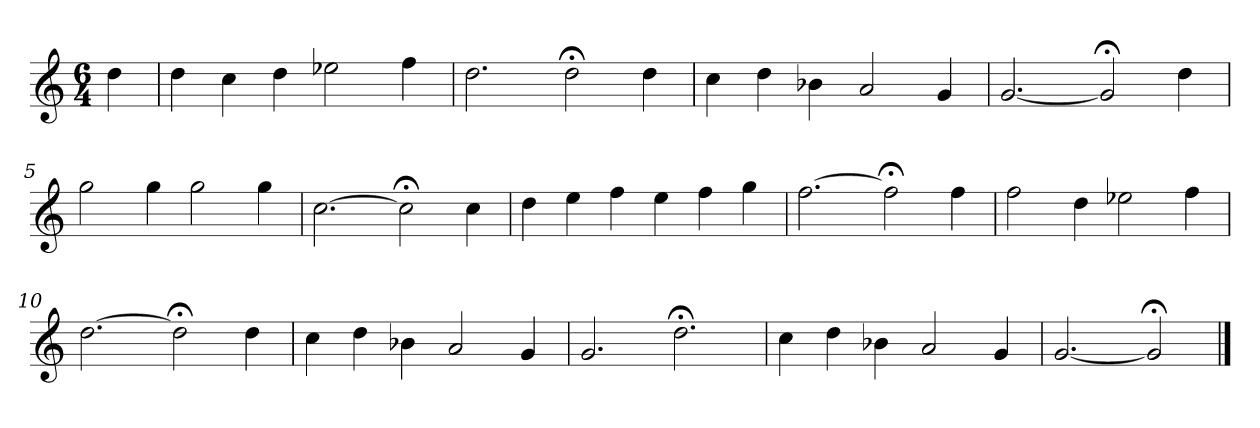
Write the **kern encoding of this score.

**kern
*part1
*staff1
*k[]
*G:mix
*M6/4
*MM120
=
4dd
=1
4dd
4cc
4dd
2ee-X
4ff
=2
2.dd
2dd;<
4dd
=3
4cc
4dd
4b-X
2a
4g
=4
[2.g
2g;<]
4dd
=5
2gg
4gg
2gg
4gg
=6
[2.cc
2cc;<]
4cc
=7
4dd
4ee
4ff
4ee
4ff
4gg
=8
[2.ff
2ff;<]
4ff
=9
2ff
4dd
2ee-X
4ff
=10
[2.dd
2dd;<]
4dd
=11
4cc
4dd
4b-X
2a
4g
=12
2.g
2.dd;<
=13
4cc
4dd
4b-X
2a
4g
=14
[2.g
2g;<]
==
*-
